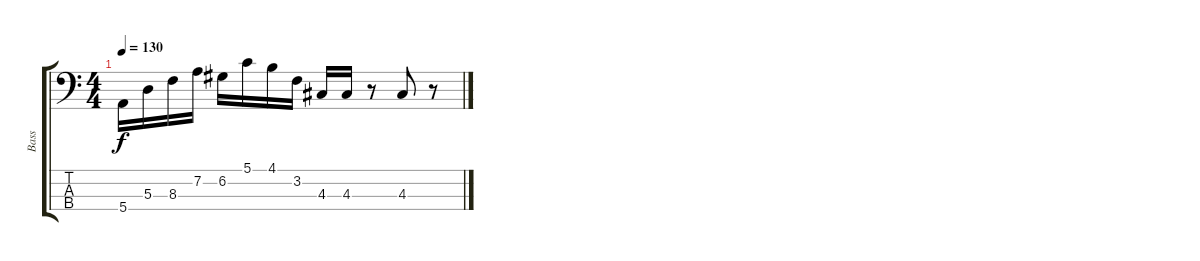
\track ("Bass" "Bass") {instrument electricbassfinger}
\staff {score tabs}
\tuning (G2 D2 A1 E1) {hide}
\ts (4 4)
\tempo 130
\clef f4
\ks c
5.4.16{dy f} 5.3.16 8.3.16 7.2.16 6.2.16 5.1.16 4.1.16 3.2.16 4.3.16 4.3.16 r.8 4.3.8 r.8
